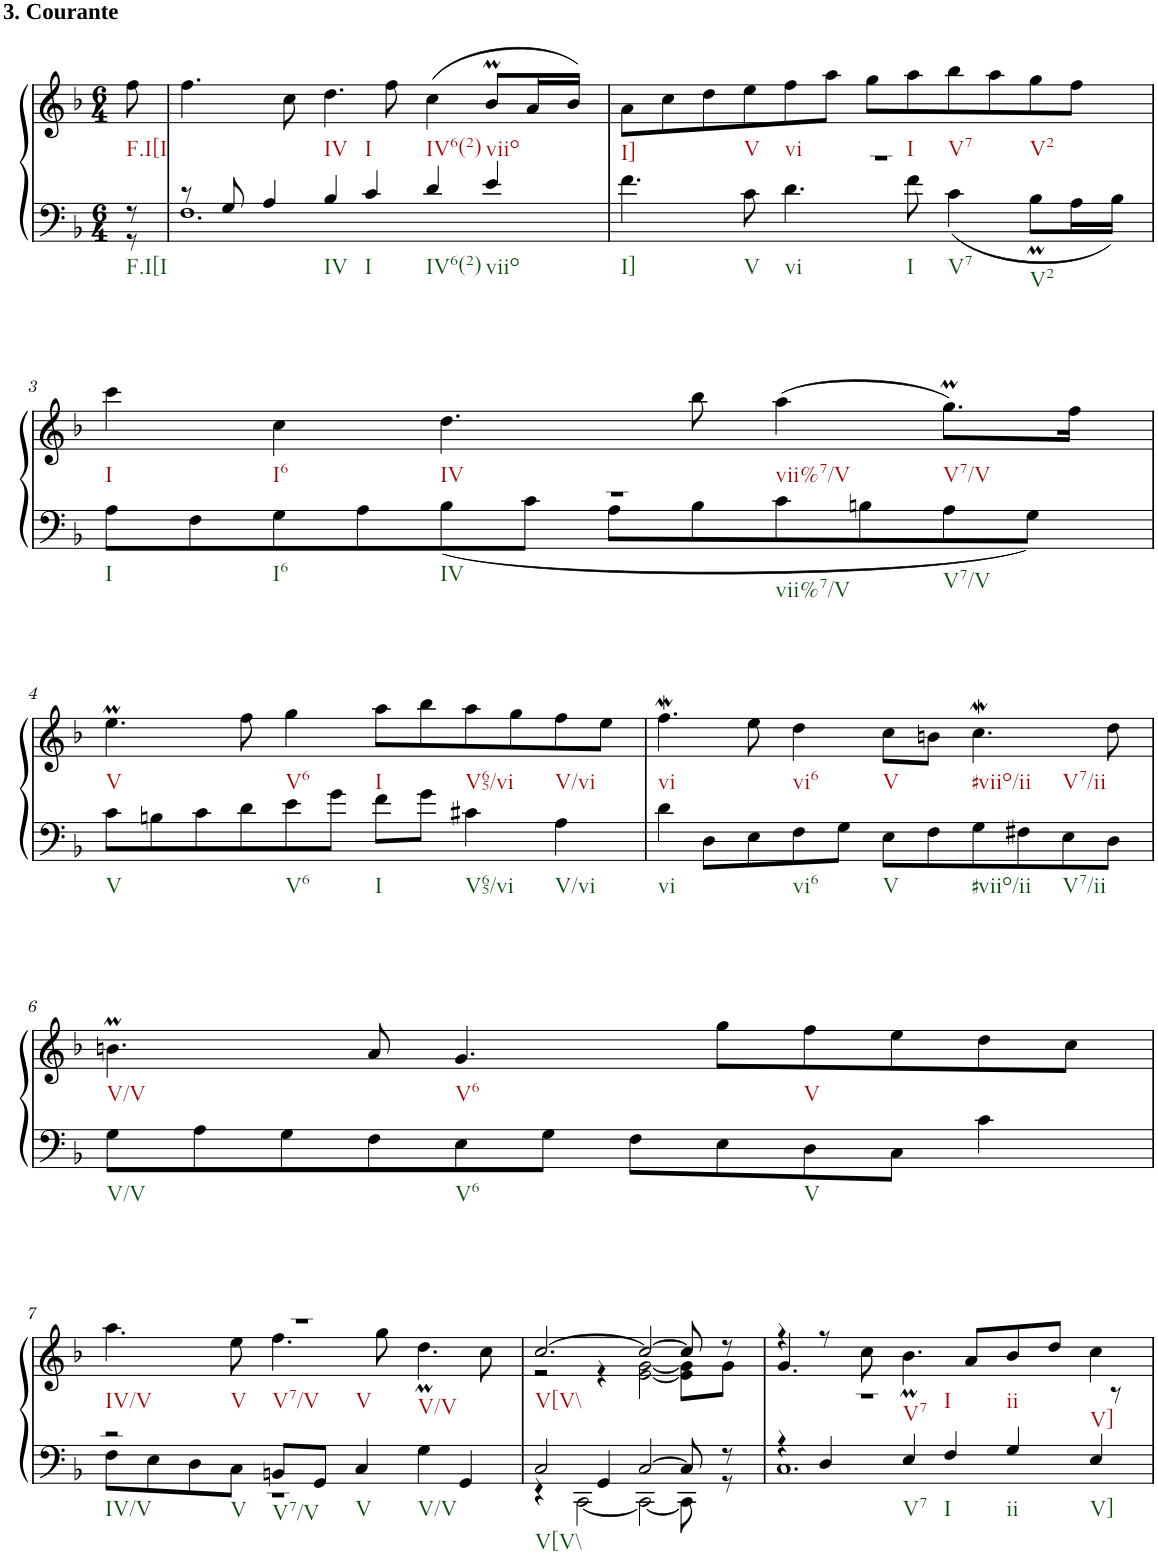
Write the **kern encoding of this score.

**kern	**kern
*part1	*part1
*staff2	*staff1
*I"Klavier linke Hand	*
*clefF4	*clefG2
*k[b-]	*k[b-]
*M6/4	*M6/4
=	=
*^	*
!	!	!LO:TX:a:B:t=3. Courante
8r	8r	8ff\
=1	=1	=1
8r	1.F	4.ff\
8G/	.	.
4A/	.	.
.	.	8cc\
4B-/	.	4.dd\
4c/	.	.
.	.	8ff\
4d/	.	(4cc\
4e/	.	8b-M/L
.	.	16a/L
.	.	16b-/JJ)
=2	=2	=2
1.r	4.f\	8a\L
.	.	8cc\
.	.	8dd\
.	8c\	8ee\
.	4.d\	8ff\
.	.	8aa\J
.	.	8gg\L
.	8f\	8aa\
.	4c\	8bb-\
.	.	8aa\
.	8B-M\L	8gg\
.	16A\L	8ff\J
.	16B-\JJ	.
!!LO:LB:g=z
=3	=3	=3
1.r	8A\L	4ccc\
.	8F\	.
.	8G\	4cc\
.	8A\	.
.	8B-\	4.dd\
.	8c\J	.
.	8A\L	.
.	8B-\	8bb-\
.	8c\	(4aa\
.	8Bn\	.
.	8A\	8.ggM\L)
.	8G\J	.
.	.	16ff\Jk
*v	*v	*
!!LO:LB:g=z
=4	=4
8c\L	4.eem\
8Bn\	.
8c\	.
8d\	8ff\
8e\	4gg\
8g\J	.
8f\L	8aa\L
8g\J	8bb-\
4c#X\	8aa\
.	8gg\
4A\	8ff\
.	8ee\J
=5	=5
4d\	4.ffw\
8D\L	.
8E\	8ee\
8F\	4dd\
8G\J	.
8E\L	8cc\L
8F\	8bn\J
8G\	4.ccW\
8F#X\	.
8E\	.
8D\J	8dd\
!!LO:LB:g=z
=6	=6
8G\L	4.bnm\
8A\	.
8G\	.
8F\	8a/
8E\	4.g/
8G\J	.
8F\L	.
8E\	8gg\L
8D\	8ff\
8C\J	8ee\
4c\	8dd\
.	8cc\J
!!LO:LB:g=z
=7	=7
*^	*^
2r	8F\L	1.r	4.aa\
.	8E\	.	.
.	8D\	.	.
.	8C\J	.	8ee\
8BBn/L	1r	.	4.ff\
8GG/J	.	.	.
4C/	.	.	.
.	.	.	8gg\
4G\	.	.	4.ddM\
4GG/	.	.	.
.	.	.	8cc\
=8	=8	=8	=8
2C/	4r	[2.cc/	2r
.	[2CC\	.	.
4GG/	.	.	4r
[2C/	2CC\_	2cc/_	[2e\ [2g\
8C/]	8CC\]	8cc/]	8e\] 8g\]L
8r	8r	8r	8g\J
=9	=9	=9	=9
4r	1.C	4r	4.g/
4D/	.	8r	.
.	.	8cc\	1r
4E/	.	4.b-M\	.
4F/	.	.	.
.	.	8a/L	.
4G/	.	8b-/	.
.	.	8dd/J	.
4E/	.	4cc\	.
.	.	.	8r
*v	*v	*	*
*	*v	*v
=	=
*-	*-
